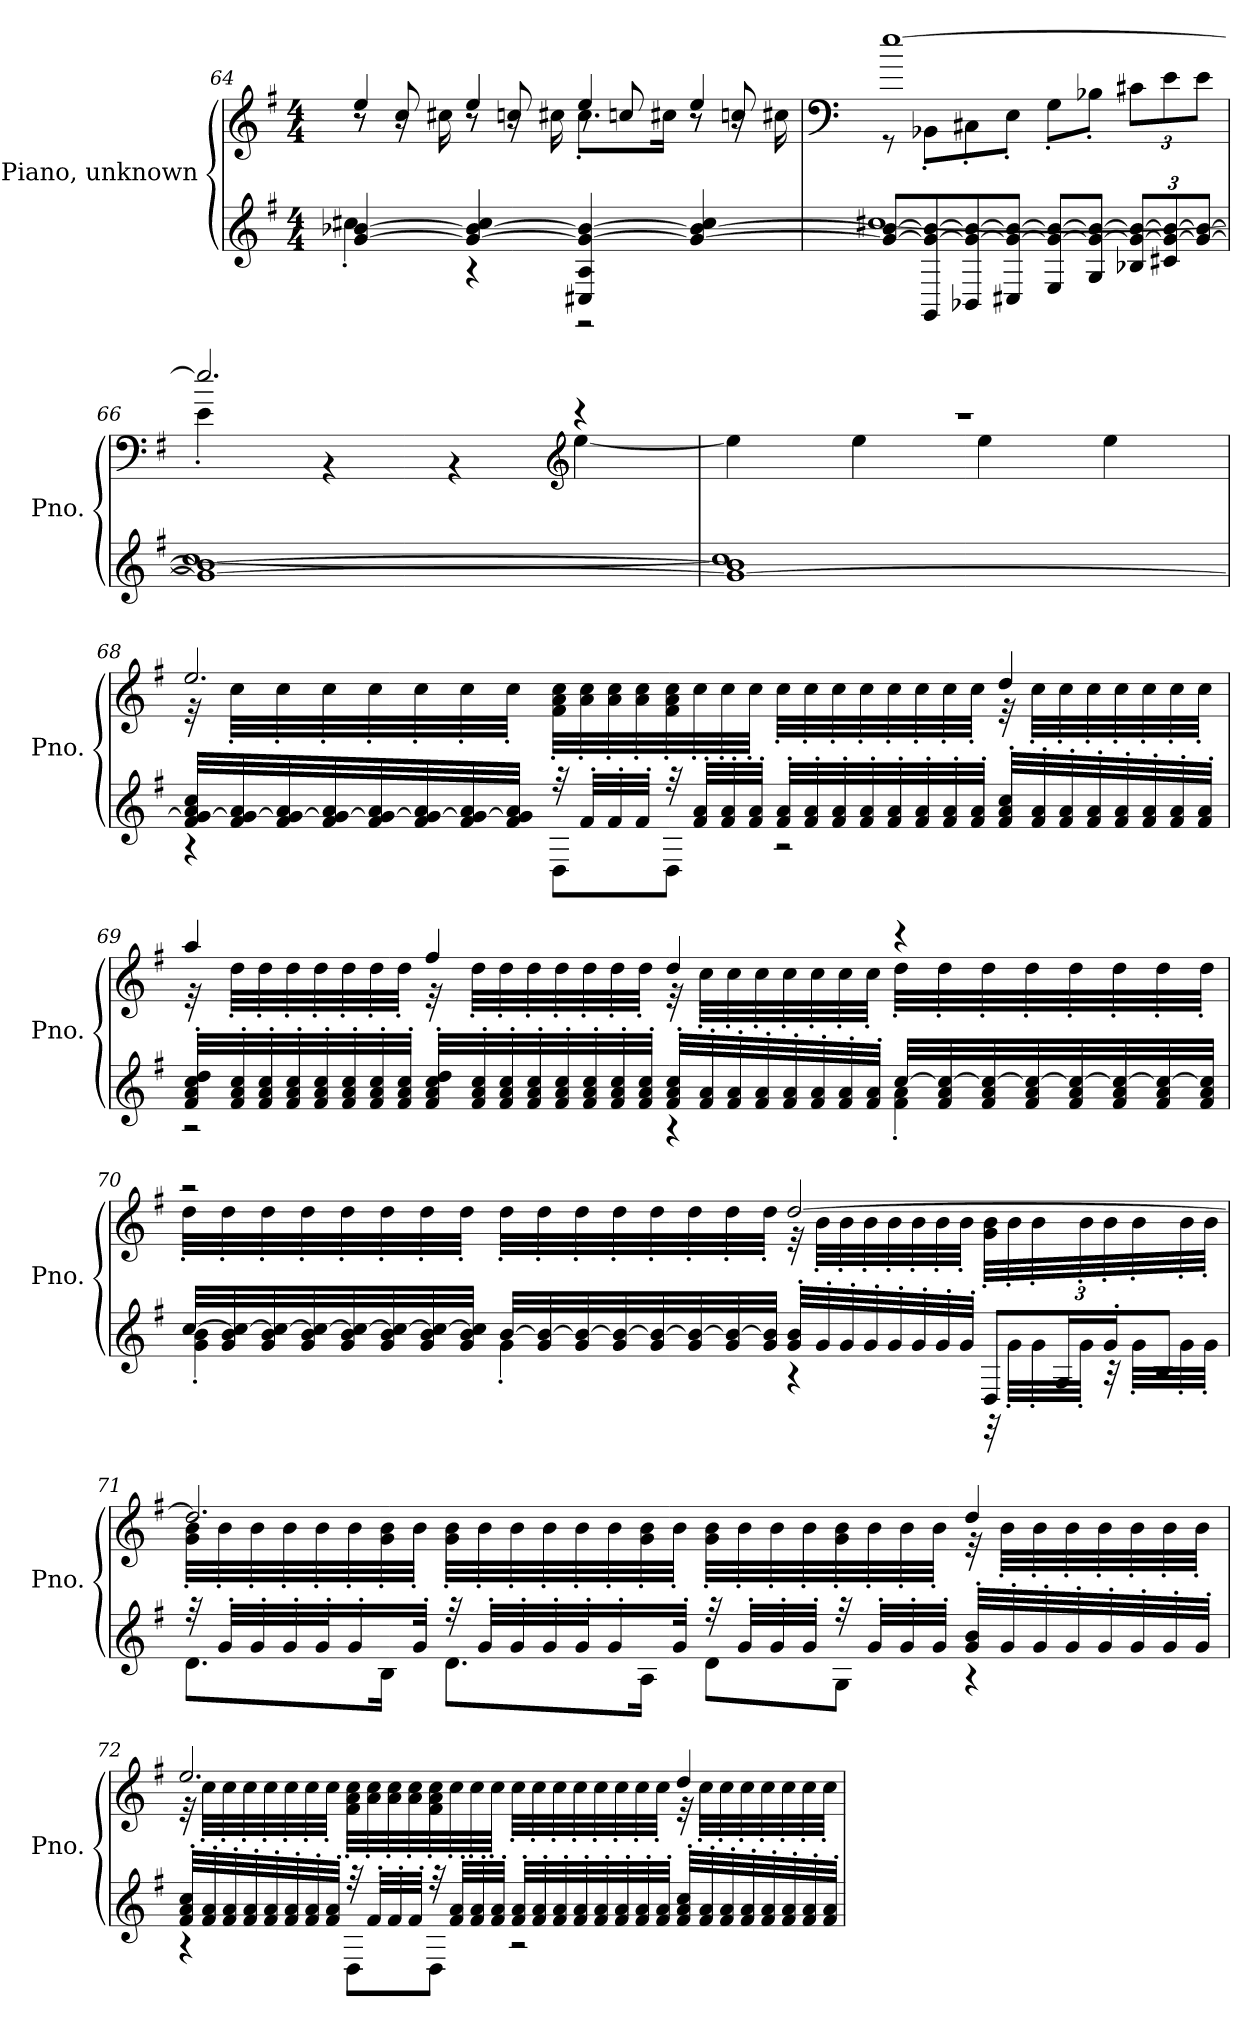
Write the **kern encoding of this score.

**kern	**kern
*part1	*part1
*staff2	*staff1
*I"Piano, unknown	*
*I'Pno.	*
*clefG2	*clefG2
*k[f#]	*k[f#]
*M4/4	*M4/4
=64	=64
*^	*^
*	*	*	*^
[4g/ [4b-X/	4cc#X'\	4ee/	8r	8r
.	.	.	16r	8cc/
.	.	.	16cc#X\	.
4g/_ 4b-/_ 4cc#/	4r	4ee/	8r	8r
.	.	.	16r	8ccn/
.	.	.	16cc#X\	.
4C#X/ 4A/ 4g/_ 4b-/_	2r	4ee/	8.cc#'\L	8r
.	.	.	.	8ccn/
.	.	.	16cc#X\Jk	.
4g/_ 4b-/_ 4cc#/	.	4ee/	8r	8r
.	.	.	16r	8ccn/
.	.	.	16cc#X\	.
*	*	*v	*v	*v
!!LO:PB:g=z
=65	=65	=65
*	*	*clefF4
*	*	*^
8g/_ 8b-/_L	[1cc#X	[1ee	8r
8GG/ 8g/_ 8b-/_	.	.	8BB-X'\L
8BB-X/ 8g/_ 8b-/_	.	.	8C#X'\
8C#X/ 8g/_ 8b-/_J	.	.	8E'\J
8E/ 8g/_ 8b-/_L	.	.	8G'\L
8G/ 8g/_ 8b-/_J	.	.	8B-X'\J
*Xbrackettup	*	*	*Xbrackettup
12B-X/ 12g/_ 12b-/_L	.	.	12c#X\L
12c#X/ 12g/_ 12b-/_	.	.	12e\
12g/_ 12b-/_J	.	.	12e\J
=66	=66	=66	=66
1g_ 1b-_	1cc#_	2.ee/]	4e'\
.	.	.	4r
.	.	.	4r
*	*	*clefG2	*
.	.	4r	[4ee\
=67	=67	=67	=67
1g_ 1b-]	1cc#]	1r	4ee\]
.	.	.	4ee\
.	.	.	4ee\
.	.	.	4ee\
!!LO:LB:g=z	!!
=68	=68	=68	=68
32f#/ 32g/_ 32a/ 32cc/LLL	4r	2.ee/	32r
32f#/ 32g/_ 32a/	.	.	32cc'\LLL
32f#/ 32g/_ 32a/	.	.	32cc'\
32f#/ 32g/_ 32a/	.	.	32cc'\
32f#/ 32g/_ 32a/	.	.	32cc'\
32f#/ 32g/_ 32a/	.	.	32cc'\
32f#/ 32g/_ 32a/	.	.	32cc'\
32f#/ 32g/] 32a/JJJ	.	.	32cc'\JJJ
32r	8D\L	.	32f#\' 32a\' 32cc\'LLL
32f#'/LLL	.	.	32a\' 32cc\'
32f#'/	.	.	32a\' 32cc\'
32f#'/JJJ	.	.	32a\' 32cc\'
32r	8D\J	.	32f#\' 32a\' 32cc\'
32f#/' 32a/'LLL	.	.	32cc'\
32f#/' 32a/'	.	.	32cc'\
32f#/' 32a/'JJJ	.	.	32cc'\JJJ
32f#/' 32a/'LLL	2r	.	32cc'\LLL
32f#/' 32a/'	.	.	32cc'\
32f#/' 32a/'	.	.	32cc'\
32f#/' 32a/'	.	.	32cc'\
32f#/' 32a/'	.	.	32cc'\
32f#/' 32a/'	.	.	32cc'\
32f#/' 32a/'	.	.	32cc'\
32f#/' 32a/'JJJ	.	.	32cc'\JJJ
32f#/' 32a/' 32cc/'LLL	.	4dd/	32r
32f#/' 32a/'	.	.	32cc'\LLL
32f#/' 32a/'	.	.	32cc'\
32f#/' 32a/'	.	.	32cc'\
32f#/' 32a/'	.	.	32cc'\
32f#/' 32a/'	.	.	32cc'\
32f#/' 32a/'	.	.	32cc'\
32f#/' 32a/'JJJ	.	.	32cc'\JJJ
!!LO:LB:g=z	!!
=69	=69	=69	=69
32f#/' 32a/' 32cc/' 32dd/'LLL	2r	4aa/	32r
32f#/' 32a/' 32cc/'	.	.	32dd'\LLL
32f#/' 32a/' 32cc/'	.	.	32dd'\
32f#/' 32a/' 32cc/'	.	.	32dd'\
32f#/' 32a/' 32cc/'	.	.	32dd'\
32f#/' 32a/' 32cc/'	.	.	32dd'\
32f#/' 32a/' 32cc/'	.	.	32dd'\
32f#/' 32a/' 32cc/'JJJ	.	.	32dd'\JJJ
32f#/' 32a/' 32cc/' 32dd/'LLL	.	4ff#/	32r
32f#/' 32a/' 32cc/'	.	.	32dd'\LLL
32f#/' 32a/' 32cc/'	.	.	32dd'\
32f#/' 32a/' 32cc/'	.	.	32dd'\
32f#/' 32a/' 32cc/'	.	.	32dd'\
32f#/' 32a/' 32cc/'	.	.	32dd'\
32f#/' 32a/' 32cc/'	.	.	32dd'\
32f#/' 32a/' 32cc/'JJJ	.	.	32dd'\JJJ
32f#/' 32a/' 32cc/'LLL	4r	4dd/	32r
32f#/' 32a/'	.	.	32cc'\LLL
32f#/' 32a/'	.	.	32cc'\
32f#/' 32a/'	.	.	32cc'\
32f#/' 32a/'	.	.	32cc'\
32f#/' 32a/'	.	.	32cc'\
32f#/' 32a/'	.	.	32cc'\
32f#/' 32a/'JJJ	.	.	32cc'\JJJ
[32cc/LLL	4f#\' 4a\'	4r	32dd'\LLL
32f#/ 32a/ 32cc/_	.	.	32dd'\
32f#/ 32a/ 32cc/_	.	.	32dd'\
32f#/ 32a/ 32cc/_	.	.	32dd'\
32f#/ 32a/ 32cc/_	.	.	32dd'\
32f#/ 32a/ 32cc/_	.	.	32dd'\
32f#/ 32a/ 32cc/_	.	.	32dd'\
32f#/ 32a/ 32cc/]JJJ	.	.	32dd'\JJJ
!!LO:LB:g=z	!!
=70	=70	=70	=70
[32cc/LLL	4g\' 4b\'	2r	32dd'\LLL
32g/ 32b/ 32cc/_	.	.	32dd'\
32g/ 32b/ 32cc/_	.	.	32dd'\
32g/ 32b/ 32cc/_	.	.	32dd'\
32g/ 32b/ 32cc/_	.	.	32dd'\
32g/ 32b/ 32cc/_	.	.	32dd'\
32g/ 32b/ 32cc/_	.	.	32dd'\
32g/ 32b/ 32cc/]JJJ	.	.	32dd'\JJJ
[32b/LLL	4g'\	.	32dd'\LLL
32g/ 32b/_	.	.	32dd'\
32g/ 32b/_	.	.	32dd'\
32g/ 32b/_	.	.	32dd'\
32g/ 32b/_	.	.	32dd'\
32g/ 32b/_	.	.	32dd'\
32g/ 32b/_	.	.	32dd'\
32g/ 32b/]JJJ	.	.	32dd'\JJJ
32g/' 32b/'LLL	4r	[2dd/	32r
32g'/	.	.	32b'\LLL
32g'/	.	.	32b'\
32g'/	.	.	32b'\
32g'/	.	.	32b'\
32g'/	.	.	32b'\
32g'/	.	.	32b'\
32g'/JJJ	.	.	32b'\JJJ
12D/L	32r	.	32g\' 32b\'LLL
.	32g'\LLL	.	32b'\
.	32g'\	.	32b'\
24G/L	.	.	.
.	32g'\JJJ	.	32b'\
24g'/J	32r	.	32b'\
.	32g'\LLL	.	32b'\
12B/J	.	.	.
.	32g'\	.	32b'\
.	32g'\JJJ	.	32b'\JJJ
!!LO:LB:g=z	!!
=71	=71	=71	=71
32r	8.d\L	2.dd/]	32g\' 32b\'LLL
32g'/LLL	.	.	32b'\
32g'/	.	.	32b'\
32g'/	.	.	32b'\
32g'/J	.	.	32b'\
16g'/	.	.	32b'\
.	16B\Jk	.	32g\' 32b\'
32g'/JJk	.	.	32b'\JJJ
32r	8.d\L	.	32g\' 32b\'LLL
32g'/LLL	.	.	32b'\
32g'/	.	.	32b'\
32g'/	.	.	32b'\
32g'/J	.	.	32b'\
16g'/	.	.	32b'\
.	16A\Jk	.	32g\' 32b\'
32g'/JJk	.	.	32b'\JJJ
32r	8d\L	.	32g\' 32b\'LLL
32g'/LLL	.	.	32b'\
32g'/	.	.	32b'\
32g'/JJJ	.	.	32b'\
32r	8G\J	.	32g\' 32b\'
32g'/LLL	.	.	32b'\
32g'/	.	.	32b'\
32g'/JJJ	.	.	32b'\JJJ
32g/' 32b/'LLL	4r	4dd/	32r
32g'/	.	.	32b'\LLL
32g'/	.	.	32b'\
32g'/	.	.	32b'\
32g'/	.	.	32b'\
32g'/	.	.	32b'\
32g'/	.	.	32b'\
32g'/JJJ	.	.	32b'\JJJ
!!LO:LB:g=z	!!
=72	=72	=72	=72
32f#/' 32a/' 32cc/'LLL	4r	2.ee/	32r
32f#/' 32a/'	.	.	32cc'\LLL
32f#/' 32a/'	.	.	32cc'\
32f#/' 32a/'	.	.	32cc'\
32f#/' 32a/'	.	.	32cc'\
32f#/' 32a/'	.	.	32cc'\
32f#/' 32a/'	.	.	32cc'\
32f#/' 32a/'JJJ	.	.	32cc'\JJJ
32r	8D\L	.	32f#\' 32a\' 32cc\'LLL
32f#'/LLL	.	.	32a\' 32cc\'
32f#'/	.	.	32a\' 32cc\'
32f#'/JJJ	.	.	32a\' 32cc\'
32r	8D\J	.	32f#\' 32a\' 32cc\'
32f#/' 32a/'LLL	.	.	32cc'\
32f#/' 32a/'	.	.	32cc'\
32f#/' 32a/'JJJ	.	.	32cc'\JJJ
32f#/' 32a/'LLL	2r	.	32cc'\LLL
32f#/' 32a/'	.	.	32cc'\
32f#/' 32a/'	.	.	32cc'\
32f#/' 32a/'	.	.	32cc'\
32f#/' 32a/'	.	.	32cc'\
32f#/' 32a/'	.	.	32cc'\
32f#/' 32a/'	.	.	32cc'\
32f#/' 32a/'JJJ	.	.	32cc'\JJJ
32f#/' 32a/' 32cc/'LLL	.	4dd/	32r
32f#/' 32a/'	.	.	32cc'\LLL
32f#/' 32a/'	.	.	32cc'\
32f#/' 32a/'	.	.	32cc'\
32f#/' 32a/'	.	.	32cc'\
32f#/' 32a/'	.	.	32cc'\
32f#/' 32a/'	.	.	32cc'\
32f#/' 32a/'JJJ	.	.	32cc'\JJJ
*v	*v	*	*
*	*v	*v
=	=
*-	*-
